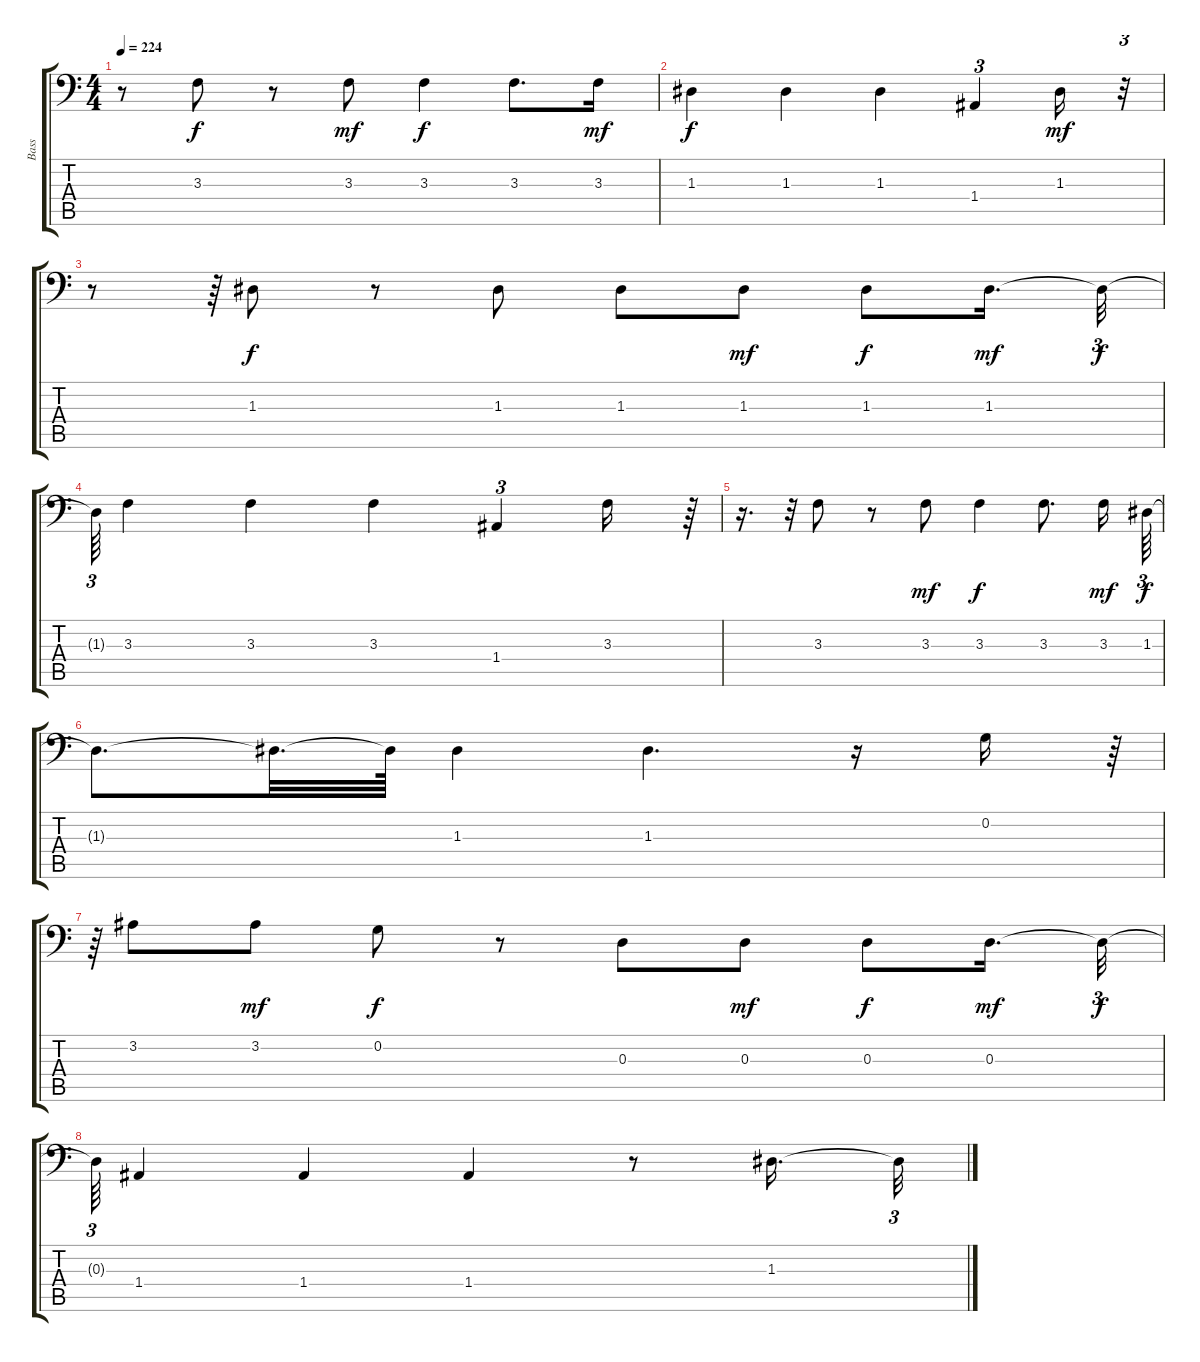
\track ("Bass" "Bass") {instrument electricbassfinger}
\staff {score tabs}
\tuning (C3 G2 D2 A1 E1 B0) {hide}
\ts (4 4)
\tempo 224
\clef f4
\ks c
r.8{dy f} 3.3.8 r.8 3.3.8{dy mf} 3.3.4{dy f} 3.3.8{d} 3.3.16{dy mf} |
1.3.4{dy f} 1.3.4 1.3.4 1.4.4{tu (3 2)} 1.3.16{dy mf} r.32{tu (3 2)} |
r.8 r.64{tu (3 2)} 1.3.8{dy f} r.8 1.3.8 1.3.8 1.3.8{dy mf} 1.3.8{dy f} 1.3.16{d dy mf} 1.3{t}.32{tu (3 2) dy f} |
1.3{t}.64{tu (3 2)} 3.3.4 3.3.4 3.3.4 1.4.4{tu (3 2)} 3.3.16 r.64{tu (3 2)} |
r.16{d} r.32{tu (3 2)} 3.3.8 r.8 3.3.8{dy mf} 3.3.4{dy f} 3.3.8{d} 3.3.16{dy mf} 1.3.64{tu (3 2) dy f} |
1.3{t}.8{d} 1.3{t}.32{d} 1.3{t}.64 1.3.4 1.3.4{d} r.16 0.2.16 r.64{tu (3 2)} |
r.64{tu (3 2)} 3.2.8 3.2.8{dy mf} 0.2.8{dy f} r.8 0.3.8 0.3.8{dy mf} 0.3.8{dy f} 0.3.16{d dy mf} 0.3{t}.32{tu (3 2) dy f} |
0.3{t}.64{tu (3 2)} 1.4.4 1.4.4 1.4.4 r.8 1.3.16{d} 1.3{t}.32{tu (3 2)}
